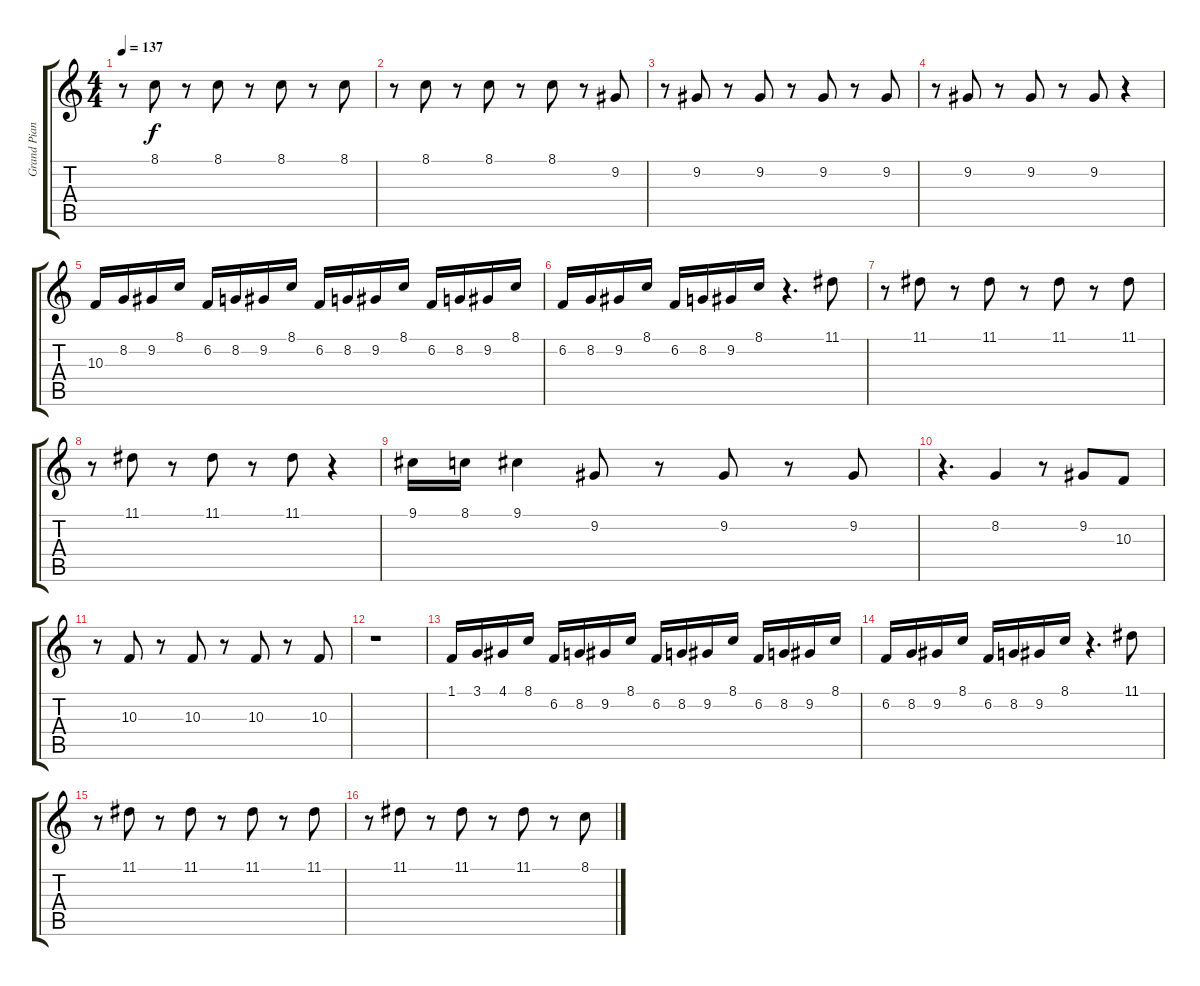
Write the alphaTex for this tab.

\track ("Grand Piano 3" "Grand Pian") {instrument acousticgrandpiano}
\staff {score tabs}
\tuning (E4 B3 G3 D3 A2 E2) {hide}
\ts (4 4)
\tempo 137
\clef g2
\ks c
r.8{dy f} 8.1.8{volume 9} r.8 8.1.8{volume 8} r.8 8.1.8{volume 8} r.8 8.1.8{volume 7} |
r.8 8.1.8{volume 6} r.8 8.1.8{volume 6} r.8 8.1.8{volume 5} r.8 9.2.8{volume 4} |
r.8 9.2.8{volume 9} r.8 9.2.8{volume 8} r.8 9.2.8{volume 8} r.8 9.2.8{volume 7} |
r.8 9.2.8{volume 6} r.8 9.2.8{volume 6} r.8 9.2.8{volume 5} r.4 |
10.3.16{volume 9} 8.2.16{volume 9} 9.2.16{volume 9} 8.1.16{volume 9} 6.2.16{volume 8} 8.2.16{volume 8} 9.2.16{volume 8} 8.1.16{volume 8} 6.2.16{volume 8} 8.2.16{volume 8} 9.2.16{volume 7} 8.1.16{volume 7} 6.2.16{volume 7} 8.2.16{volume 7} 9.2.16{volume 7} 8.1.16{volume 6} |
6.2.16{volume 6} 8.2.16{volume 6} 9.2.16{volume 6} 8.1.16{volume 6} 6.2.16{volume 6} 8.2.16{volume 5} 9.2.16{volume 5} 8.1.16{volume 5} r.4{d} 11.1.8{volume 4} |
r.8 11.1.8{volume 9} r.8 11.1.8{volume 8} r.8 11.1.8{volume 8} r.8 11.1.8{volume 7} |
r.8 11.1.8{volume 6} r.8 11.1.8{volume 6} r.8 11.1.8{volume 5} r.4 |
9.1.16{volume 9} 8.1.16 9.1.4 9.2.8{volume 9} r.8 9.2.8{volume 8} r.8 9.2.8{volume 7} |
r.4{d} 8.2.4{volume 8} r.8 9.2.8{volume 6} 10.3.8{volume 9} |
r.8 10.3.8{volume 8} r.8 10.3.8{volume 7} r.8 10.3.8{volume 6} r.8 10.3.8{volume 4} |
r.1 |
1.1.16{volume 12} 3.1.16{volume 12} 4.1.16{volume 12} 8.1.16{volume 11} 6.2.16{volume 11} 8.2.16{volume 11} 9.2.16{volume 10} 8.1.16{volume 10} 6.2.16{volume 9} 8.2.16{volume 9} 9.2.16{volume 8} 8.1.16{volume 8} 6.2.16{volume 8} 8.2.16{volume 8} 9.2.16{volume 7} 8.1.16{volume 7} |
6.2.16{volume 6} 8.2.16{volume 6} 9.2.16{volume 6} 8.1.16{volume 5} 6.2.16{volume 5} 8.2.16{volume 4} 9.2.16{volume 4} 8.1.16{volume 4} r.4{d} 11.1.8{volume 9} |
r.8 11.1.8{volume 9} r.8 11.1.8{volume 8} r.8 11.1.8{volume 8} r.8 11.1.8{volume 7} |
r.8 11.1.8{volume 6} r.8 11.1.8{volume 6} r.8 11.1.8{volume 5} r.8 8.1.8{volume 4}
